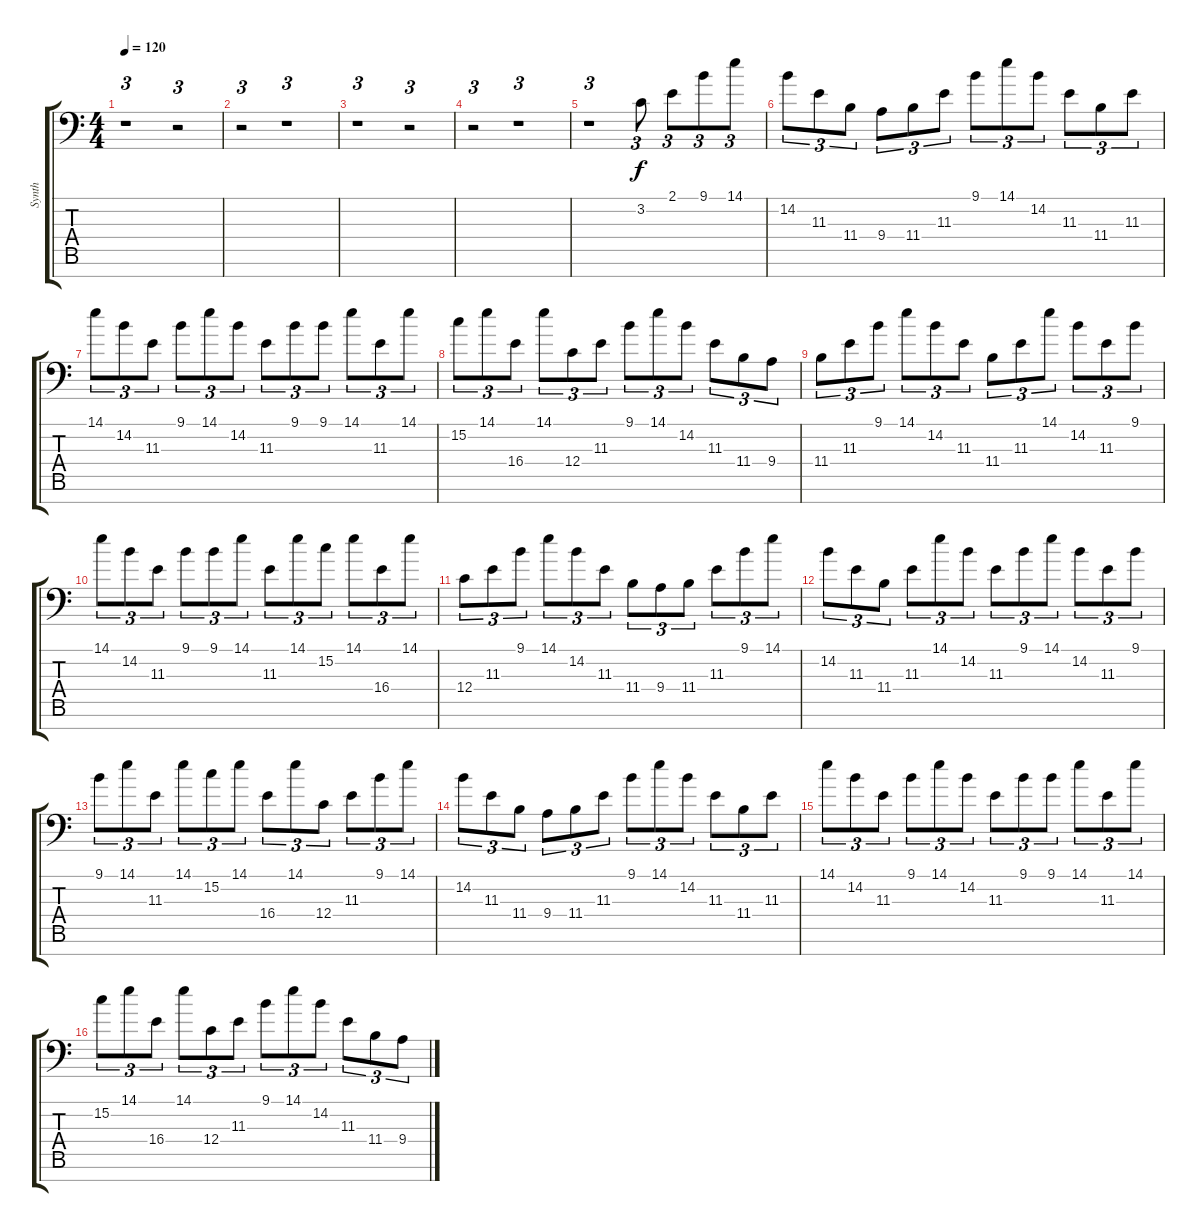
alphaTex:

\track ("Synth" "Synth") {instrument harpsichord}
\staff {score tabs}
\tuning (D4 A3 F3 C3 G2 D2 G1) {hide}
\ts (4 4)
\tempo 120
\clef f4
\ks c
r.1{tu (3 2) dy f} r.2{tu (3 2)} |
r.2{tu (3 2)} r.1{tu (3 2)} |
r.1{tu (3 2)} r.2{tu (3 2)} |
r.2{tu (3 2)} r.1{tu (3 2)} |
r.1{tu (3 2)} 3.2.8{tu (3 2) volume 16 instrument pizzicatostrings} 2.1.8{tu (3 2)} 9.1.8{tu (3 2)} 14.1.8{tu (3 2)} |
14.2.8{tu (3 2)} 11.3.8{tu (3 2)} 11.4.8{tu (3 2)} 9.4.8{tu (3 2)} 11.4.8{tu (3 2)} 11.3.8{tu (3 2)} 9.1.8{tu (3 2)} 14.1.8{tu (3 2)} 14.2.8{tu (3 2)} 11.3.8{tu (3 2)} 11.4.8{tu (3 2)} 11.3.8{tu (3 2)} |
14.1.8{tu (3 2)} 14.2.8{tu (3 2)} 11.3.8{tu (3 2)} 9.1.8{tu (3 2)} 14.1.8{tu (3 2)} 14.2.8{tu (3 2)} 11.3.8{tu (3 2)} 9.1.8{tu (3 2)} 9.1.8{tu (3 2)} 14.1.8{tu (3 2)} 11.3.8{tu (3 2)} 14.1.8{tu (3 2)} |
15.2.8{tu (3 2)} 14.1.8{tu (3 2)} 16.4.8{tu (3 2)} 14.1.8{tu (3 2)} 12.4.8{tu (3 2)} 11.3.8{tu (3 2)} 9.1.8{tu (3 2)} 14.1.8{tu (3 2)} 14.2.8{tu (3 2)} 11.3.8{tu (3 2)} 11.4.8{tu (3 2)} 9.4.8{tu (3 2)} |
11.4.8{tu (3 2)} 11.3.8{tu (3 2)} 9.1.8{tu (3 2)} 14.1.8{tu (3 2)} 14.2.8{tu (3 2)} 11.3.8{tu (3 2)} 11.4.8{tu (3 2)} 11.3.8{tu (3 2)} 14.1.8{tu (3 2)} 14.2.8{tu (3 2)} 11.3.8{tu (3 2)} 9.1.8{tu (3 2)} |
14.1.8{tu (3 2)} 14.2.8{tu (3 2)} 11.3.8{tu (3 2)} 9.1.8{tu (3 2)} 9.1.8{tu (3 2)} 14.1.8{tu (3 2)} 11.3.8{tu (3 2)} 14.1.8{tu (3 2)} 15.2.8{tu (3 2)} 14.1.8{tu (3 2)} 16.4.8{tu (3 2)} 14.1.8{tu (3 2)} |
12.4.8{tu (3 2)} 11.3.8{tu (3 2)} 9.1.8{tu (3 2)} 14.1.8{tu (3 2)} 14.2.8{tu (3 2)} 11.3.8{tu (3 2)} 11.4.8{tu (3 2)} 9.4.8{tu (3 2)} 11.4.8{tu (3 2)} 11.3.8{tu (3 2)} 9.1.8{tu (3 2)} 14.1.8{tu (3 2)} |
14.2.8{tu (3 2)} 11.3.8{tu (3 2)} 11.4.8{tu (3 2)} 11.3.8{tu (3 2)} 14.1.8{tu (3 2)} 14.2.8{tu (3 2)} 11.3.8{tu (3 2)} 9.1.8{tu (3 2)} 14.1.8{tu (3 2)} 14.2.8{tu (3 2)} 11.3.8{tu (3 2)} 9.1.8{tu (3 2)} |
9.1.8{tu (3 2)} 14.1.8{tu (3 2)} 11.3.8{tu (3 2)} 14.1.8{tu (3 2)} 15.2.8{tu (3 2)} 14.1.8{tu (3 2)} 16.4.8{tu (3 2)} 14.1.8{tu (3 2)} 12.4.8{tu (3 2)} 11.3.8{tu (3 2)} 9.1.8{tu (3 2)} 14.1.8{tu (3 2)} |
14.2.8{tu (3 2)} 11.3.8{tu (3 2)} 11.4.8{tu (3 2)} 9.4.8{tu (3 2)} 11.4.8{tu (3 2)} 11.3.8{tu (3 2)} 9.1.8{tu (3 2)} 14.1.8{tu (3 2)} 14.2.8{tu (3 2)} 11.3.8{tu (3 2)} 11.4.8{tu (3 2)} 11.3.8{tu (3 2)} |
14.1.8{tu (3 2)} 14.2.8{tu (3 2)} 11.3.8{tu (3 2)} 9.1.8{tu (3 2)} 14.1.8{tu (3 2)} 14.2.8{tu (3 2)} 11.3.8{tu (3 2)} 9.1.8{tu (3 2)} 9.1.8{tu (3 2)} 14.1.8{tu (3 2)} 11.3.8{tu (3 2)} 14.1.8{tu (3 2)} |
15.2.8{tu (3 2)} 14.1.8{tu (3 2)} 16.4.8{tu (3 2)} 14.1.8{tu (3 2)} 12.4.8{tu (3 2)} 11.3.8{tu (3 2)} 9.1.8{tu (3 2)} 14.1.8{tu (3 2)} 14.2.8{tu (3 2)} 11.3.8{tu (3 2)} 11.4.8{tu (3 2)} 9.4.8{tu (3 2)}
